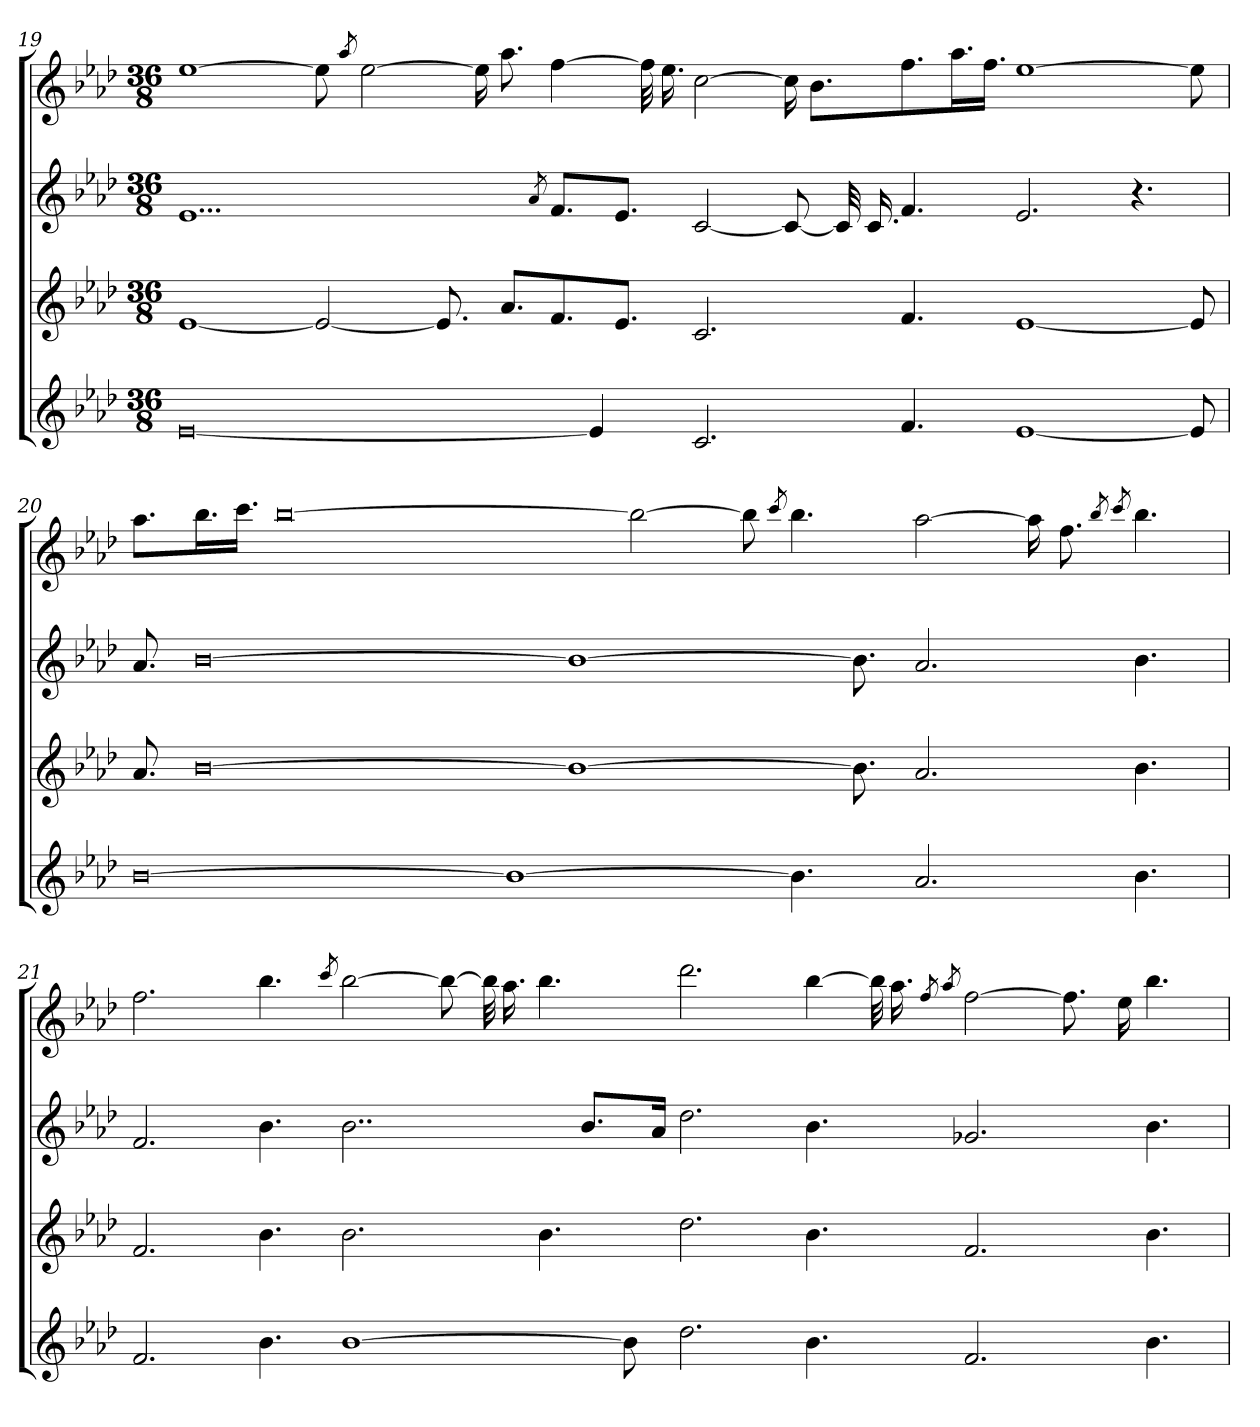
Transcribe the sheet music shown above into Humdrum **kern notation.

**kern	**kern	**kern	**kern
*part4	*part3	*part2	*part1
*staff4	*staff3	*staff2	*staff1
*clefG2	*clefG2	*clefG2	*clefG2
*k[b-e-a-d-]	*k[b-e-a-d-]	*k[b-e-a-d-]	*k[b-e-a-d-]
*M36/8	*M36/8	*M36/8	*M36/8
=19	=19	=19	=19
[0e-	[1e-	1...e-	[1ee-
.	2e-_	.	8ee-]
.	.	.	8qaa-
.	.	.	[2ee-
.	8.e-]	.	.
.	.	.	16ee-]
.	8.a-/L	.	8.aa-
.	.	8qa-	.
.	8.f/	8.f/L	[4ff
4e-]	.	.	.
.	8.e-/J	8.e-/J	.
.	.	.	32ff]
.	.	.	16.ee-
2.c	2.c	[2c	[2cc
.	.	8c_	16cc]
.	.	.	8.b-\L
.	.	32c]	.
.	.	16.c	.
4.f	4.f	4.f	8.ff\
.	.	.	16.aa-\L
.	.	.	16.ff\JJ
[1e-	[1e-	2.e-	[1ee-
.	.	4.r	.
8e-]	8e-]	.	8ee-]
=20	=20	=20	=20
[0b-	8.a-	8.a-	8.aa-\L
.	[0b-	[0b-	16.bb-\L
.	.	.	16.ccc\JJ
.	.	.	[0bb-
1b-_	.	.	.
.	1b-_	1b-_	.
.	.	.	2bb-_
.	.	.	8bb-]
.	.	.	8qccc
4.b-]	.	.	4.bb-
.	8.b-]	8.b-]	.
2.a-	2.a-	2.a-	[2aa-
.	.	.	16aa-]
.	.	.	8.ff
.	.	.	8qbb-
.	.	.	8qccc
4.b-	4.b-	4.b-	4.bb-
=21	=21	=21	=21
2.f	2.f	2.f	2.ff
4.b-	4.b-	4.b-	4.bb-
.	.	.	8qccc
[1b-	2.b-	2..b-	[2bb-
.	.	.	8bb-_
.	.	.	32bb-]
.	.	.	16.aa-
.	4.b-	.	4.bb-
.	.	8.b-/L	.
8b-]	.	.	.
.	.	16a-/Jk	.
2.dd-	2.dd-	2.dd-	2.ddd-
4.b-	4.b-	4.b-	[4bb-
.	.	.	32bb-]
.	.	.	16.aa-
.	.	.	8qff
.	.	.	8qaa-
2.f	2.f	2.g-X	[2ff
.	.	.	8.ff]
.	.	.	16ee-
4.b-	4.b-	4.b-	4.bb-
=	=	=	=
*-	*-	*-	*-
